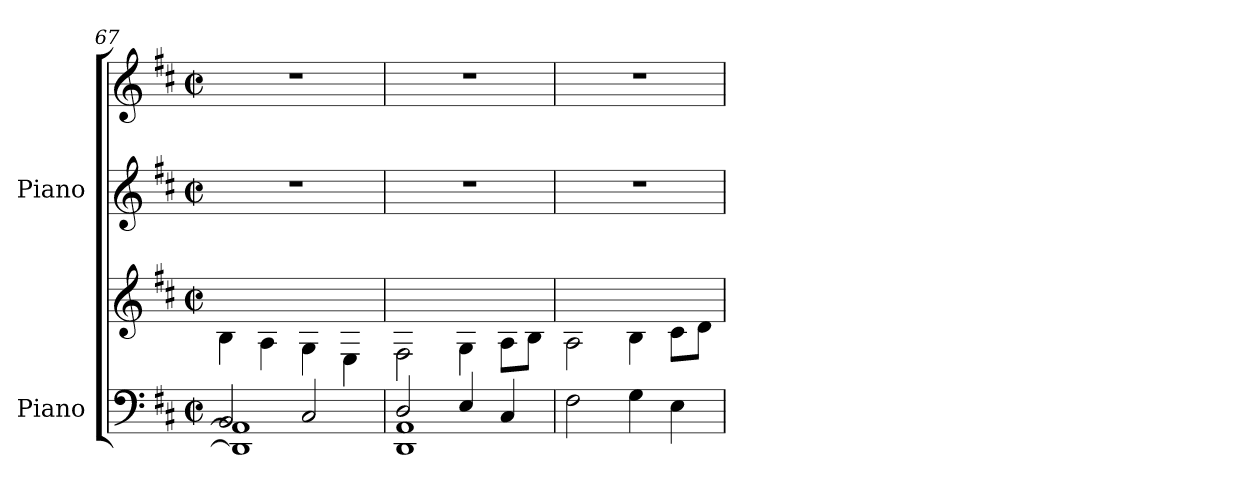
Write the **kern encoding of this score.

**kern	**kern	**kern	**kern
*part2	*part2	*part1	*part1
*staff4	*staff3	*staff2	*staff1
*I"Piano	*	*I"Piano	*
*I'Pno.	*	*I'Pno.	*
*clefF4	*clefG2	*clefG2	*clefG2
*k[f#c#]	*k[f#c#]	*k[f#c#]	*k[f#c#]
*M2/2	*M2/2	*M2/2	*M2/2
*met(c|)	*met(c|)	*met(c|)	*met(c|)
=67	=67	=67	=67
*^	*	*	*
2BB/	1DD] 1AA]	4B\	1r	1r
.	.	4A\	.	.
2C#/	.	4G\	.	.
.	.	4E\	.	.
=68	=68	=68	=68	=68
2D/	1DD 1AA	2F#\	1r	1r
4E/	.	4G\	.	.
4C#/	.	8A\L	.	.
.	.	8B\J	.	.
*v	*v	*	*	*
=69	=69	=69	=69
2F#\	2A\	1r	1r
4G\	4B\	.	.
4E\	8c#\L	.	.
.	8d\J	.	.
=	=	=	=
*-	*-	*-	*-
